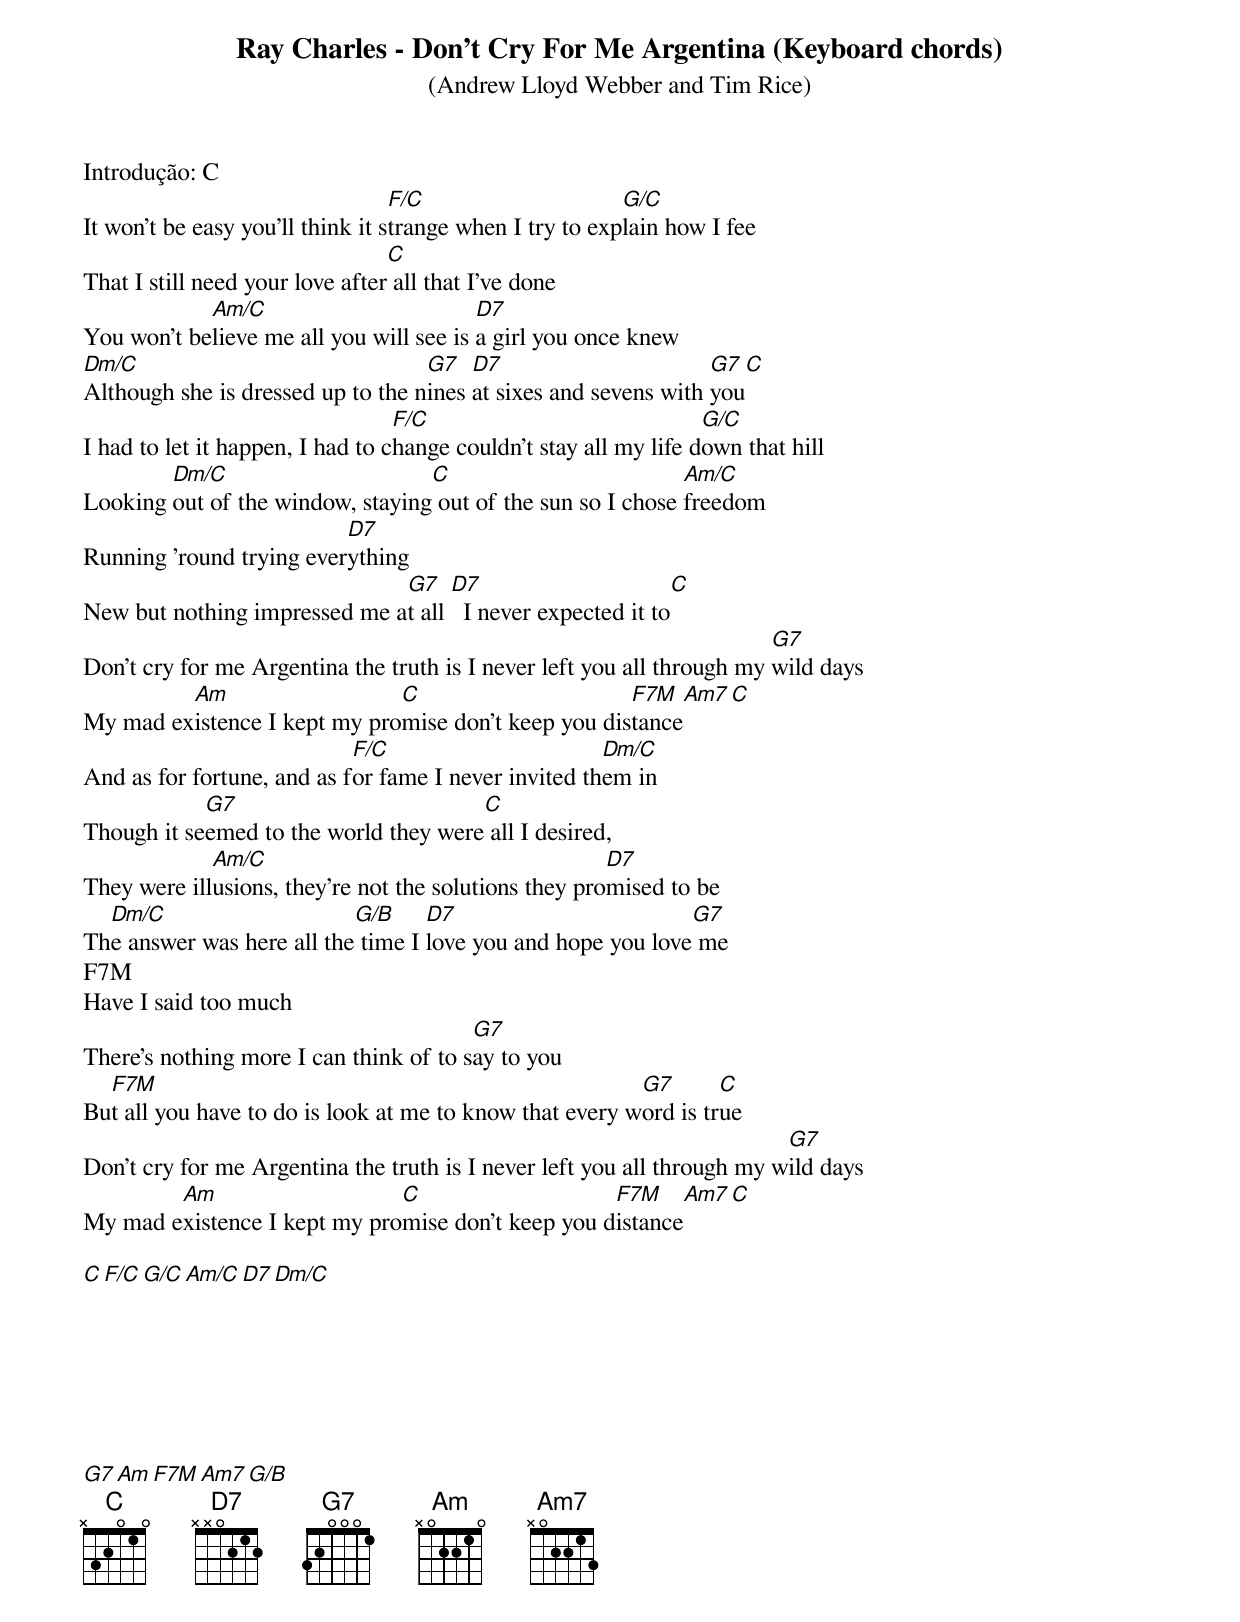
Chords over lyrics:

Ray Charles - Don't Cry For Me Argentina (Keyboard chords)
(Andrew Lloyd Webber and Tim Rice)


Introdução: C
                                  F/C                     G/C
It won't be easy you'll think it strange when I try to explain how I fee
                                 C
That I still need your love after all that I've done
            Am/C                         D7
You won't believe me all you will see is a girl you once knew
Dm/C                               G7   D7                       G7  C
Although she is dressed up to the nines at sixes and sevens with you
                                  F/C                              G/C
I had to let it happen, I had to change couldn't stay all my life down that hill
        Dm/C                      C                          Am/C
Looking out of the window, staying out of the sun so I chose freedom
                          D7
Running 'round trying everything
                              G7    D7                       C
New but nothing impressed me at all   I never expected it to
                                                                        G7
Don't cry for me Argentina the truth is I never left you all through my wild days
         Am                   C                      F7M   Am7 C
My mad existence I kept my promise don't keep you distance
                            F/C                       Dm/C
And as for fortune, and as for fame I never invited them in
            G7                         C
Though it seemed to the world they were all I desired,
             Am/C                                      D7
They were illusions, they're not the solutions they promised to be
  Dm/C                     G/B     D7                        G7
The answer was here all the time I love you and hope you love me
F7M
Have I said too much
                                        G7
There's nothing more I can think of to say to you
  F7M                                                    G7       C
But all you have to do is look at me to know that every word is true
                                                                         G7
Don't cry for me Argentina the truth is I never left you all through my wild days
        Am                    C                    F7M    Am7 C
My mad existence I kept my promise don't keep you distance

  C      F/C    G/C    Am/C   D7     Dm/C







  G7     Am     F7M    Am7    G/B
